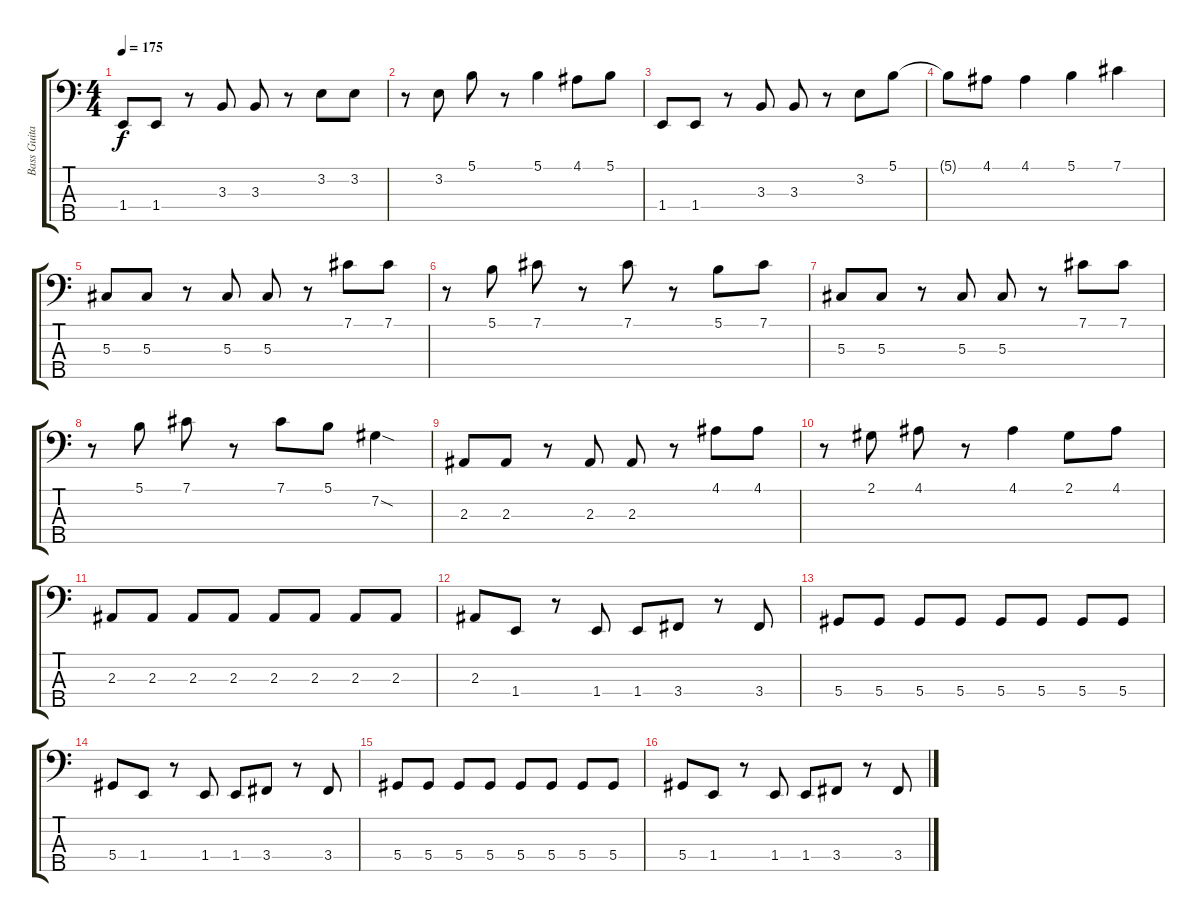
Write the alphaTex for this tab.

\track ("Bass Guitar" "Bass Guita") {instrument electricbassfinger}
\staff {score tabs}
\tuning (Gb2 Db2 Ab1 Eb1 Bb0) {hide}
\ts (4 4)
\tempo 175
\clef f4
\ks c
1.4.8{dy f} 1.4.8 r.8 3.3.8 3.3.8 r.8 3.2.8 3.2.8 |
r.8 3.2.8 5.1.8 r.8 5.1.4 4.1.8 5.1.8 |
1.4.8 1.4.8 r.8 3.3.8 3.3.8 r.8 3.2.8 5.1.8 |
5.1{t}.8 4.1.8 4.1.4 5.1.4 7.1.4 |
5.3.8 5.3.8 r.8 5.3.8 5.3.8 r.8 7.1.8 7.1.8 |
r.8 5.1.8 7.1.8 r.8 7.1.8 r.8 5.1.8 7.1.8 |
5.3.8 5.3.8 r.8 5.3.8 5.3.8 r.8 7.1.8 7.1.8 |
r.8 5.1.8 7.1.8 r.8 7.1.8 5.1.8 7.2{sod}.4 |
2.3.8 2.3.8 r.8 2.3.8 2.3.8 r.8 4.1.8 4.1.8 |
r.8 2.1.8 4.1.8 r.8 4.1.4 2.1.8 4.1.8 |
2.3.8 2.3.8 2.3.8 2.3.8 2.3.8 2.3.8 2.3.8 2.3.8 |
2.3.8 1.4.8 r.8 1.4.8 1.4.8 3.4.8 r.8 3.4.8 |
5.4.8 5.4.8 5.4.8 5.4.8 5.4.8 5.4.8 5.4.8 5.4.8 |
5.4.8 1.4.8 r.8 1.4.8 1.4.8 3.4.8 r.8 3.4.8 |
5.4.8 5.4.8 5.4.8 5.4.8 5.4.8 5.4.8 5.4.8 5.4.8 |
5.4.8 1.4.8 r.8 1.4.8 1.4.8 3.4.8 r.8 3.4.8
